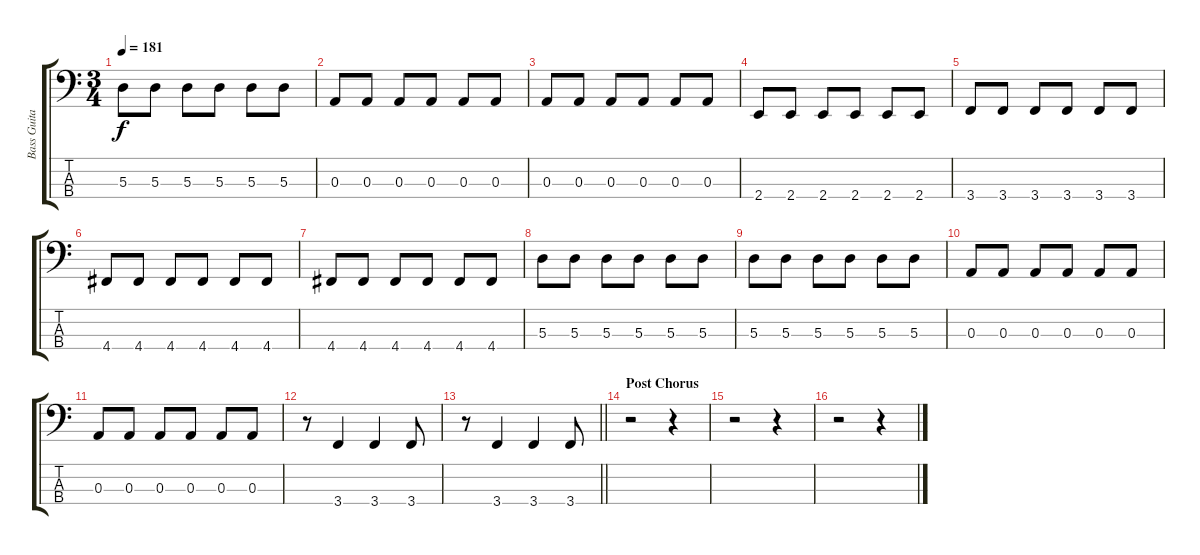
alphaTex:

\track ("Bass Guitar" "Bass Guita") {instrument electricbassfinger}
\staff {score tabs}
\tuning (G2 D2 A1 D1) {hide}
\ts (3 4)
\tempo 181
\clef f4
\ks c
5.3.8{dy f} 5.3.8 5.3.8 5.3.8 5.3.8 5.3.8 |
0.3.8 0.3.8 0.3.8 0.3.8 0.3.8 0.3.8 |
0.3.8 0.3.8 0.3.8 0.3.8 0.3.8 0.3.8 |
2.4.8 2.4.8 2.4.8 2.4.8 2.4.8 2.4.8 |
3.4.8 3.4.8 3.4.8 3.4.8 3.4.8 3.4.8 |
4.4.8 4.4.8 4.4.8 4.4.8 4.4.8 4.4.8 |
4.4.8 4.4.8 4.4.8 4.4.8 4.4.8 4.4.8 |
5.3.8 5.3.8 5.3.8 5.3.8 5.3.8 5.3.8 |
5.3.8 5.3.8 5.3.8 5.3.8 5.3.8 5.3.8 |
0.3.8 0.3.8 0.3.8 0.3.8 0.3.8 0.3.8 |
0.3.8 0.3.8 0.3.8 0.3.8 0.3.8 0.3.8 |
r.8 3.4.4 3.4.4 3.4.8 |
\barLineRight lightlight
r.8 3.4.4 3.4.4 3.4.8 |
\section ("" "Post Chorus")
r.2 r.4 |
r.2 r.4 |
r.2 r.4
